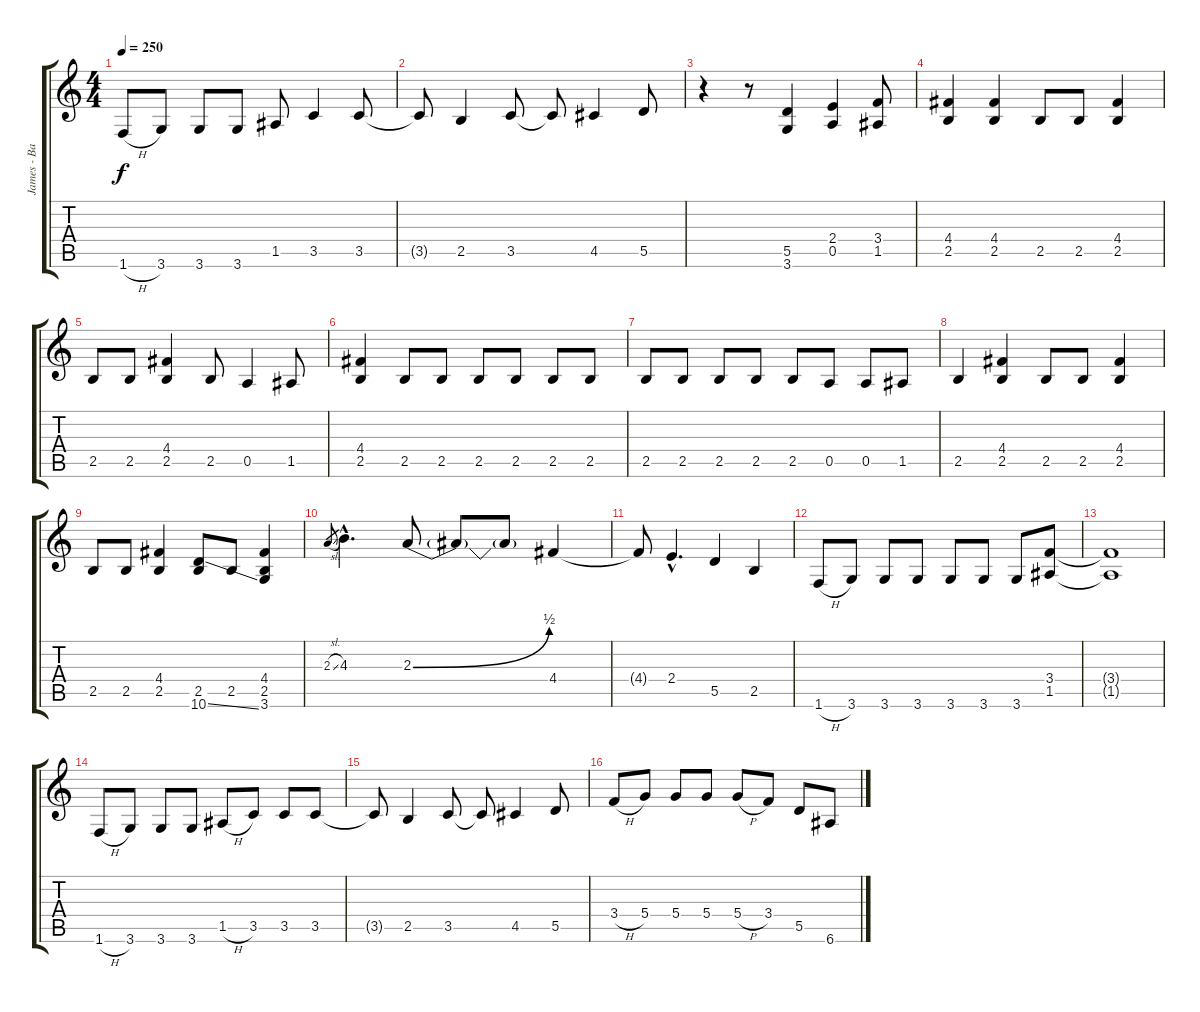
\track ("James - Back Guitar" "James - Ba") {instrument overdrivenguitar}
\staff {score tabs}
\tuning (E4 B3 G3 D3 A2 E2) {hide}
\ts (4 4)
\tempo 250
\clef g2
\ks c
1.6{h}.8{dy f} 3.6.8 3.6.8 3.6.8 1.5.8 3.5.4 3.5.8 |
3.5{t}.8 2.5.4 3.5.8 3.5{t}.8 4.5.4 5.5.8 |
r.4 r.8 (5.5 3.6).4 (2.4 0.5).4 (3.4 1.5).8 |
(4.4 2.5).4 (4.4 2.5).4 2.5.8 2.5.8 (4.4 2.5).4 |
2.5.8 2.5.8 (4.4 2.5).4 2.5.8 0.5.4 1.5.8 |
(4.4 2.5).4 2.5.8 2.5.8 2.5.8 2.5.8 2.5.8 2.5.8 |
2.5.8 2.5.8 2.5.8 2.5.8 2.5.8 0.5.8 0.5.8 1.5.8 |
2.5.4 (4.4 2.5).4 2.5.8 2.5.8 (4.4 2.5).4 |
2.5.8 2.5.8 (4.4 2.5).4 (2.5 10.6{ss}).8 2.5.8 (4.4 2.5 3.6).4 |
2.3{sl}.8{gr} 4.3{hac}.4{d} 2.3{be (bend 0 0 60 2)}.8 2.3{t}.8 2.3{t}.8 4.4.4 |
4.4{t}.8 2.4{hac}.4{d} 5.5.4 2.5.4 |
1.6{h}.8 3.6.8 3.6.8 3.6.8 3.6.8 3.6.8 3.6.8 (3.4 1.5).8 |
(3.4{t} 1.5{t}).1 |
1.6{h}.8 3.6.8 3.6.8 3.6.8 1.5{h}.8 3.5.8 3.5.8 3.5.8 |
3.5{t}.8 2.5.4 3.5.8 3.5{t}.8 4.5.4 5.5.8 |
3.4{h}.8 5.4.8 5.4.8 5.4.8 5.4{h}.8 3.4.8 5.5.8 6.6.8
